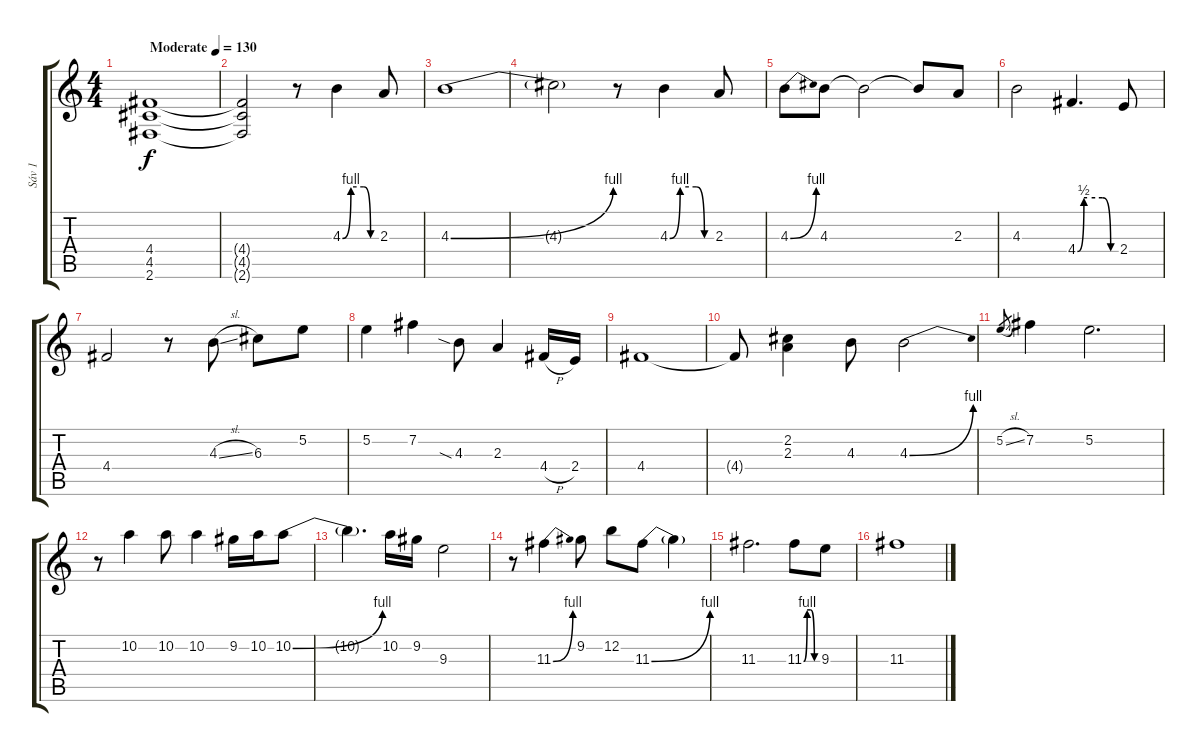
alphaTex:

\track ("Sáv 1" "Sáv 1") {instrument distortionguitar}
\staff {score tabs}
\tuning (E4 B3 G3 D3 A2 E2) {hide}
\ts (4 4)
\tempo (130 "Moderate")
\clef g2
\ks c
(4.4 4.5 2.6).1{dy f instrument distortionguitar} |
(4.4{t} 4.5{t} 2.6{t}).2 r.8 4.3{be (custom 0 0 15 4 38 4 50 0 60 0)}.4 2.3.8 |
4.3{be (bend 0 0 60 4)}.1 |
4.3{t}.2 r.8 4.3{be (custom 0 0 15 4 38 4 50 0 60 0)}.4 2.3.8 |
4.3{be (bend 0 0 60 4)}.8 4.3.8 4.3{t}.2 4.3{t}.8 2.3.8 |
4.3.2 4.4{be (custom 0 0 10 2 15 2 39 2 52 0 60 0)}.4{d} 2.4.8 |
4.4.2 r.8 4.3{sl}.8 6.3.8 5.2.8 |
5.2.4 7.2.4 4.3{sia}.8 2.3.4 4.4{h}.16 2.4.16 |
4.4.1 |
4.4{t}.8 (2.2 2.3).4 4.3.8 4.3{be (bend 0 0 60 4)}.2 |
5.2{sl}.8{gr} 7.2.4 5.2.2{d} |
r.8 10.2.4 10.2.8 10.2.4 9.2.16 10.2.16 10.2{be (bend 0 0 60 4)}.8 |
10.2{t}.4{d} 10.2.16 9.2.16 9.3.2 |
r.8 11.3{be (bend 0 0 60 4)}.4 9.2.8 12.2.8 11.3{be (bend 0 0 60 4)}.8 11.3{t}.4 |
11.3.2{d} 11.3{be (custom 0 0 15 4 31 4 47 0 60 0)}.8 9.3.8 |
11.3.1
